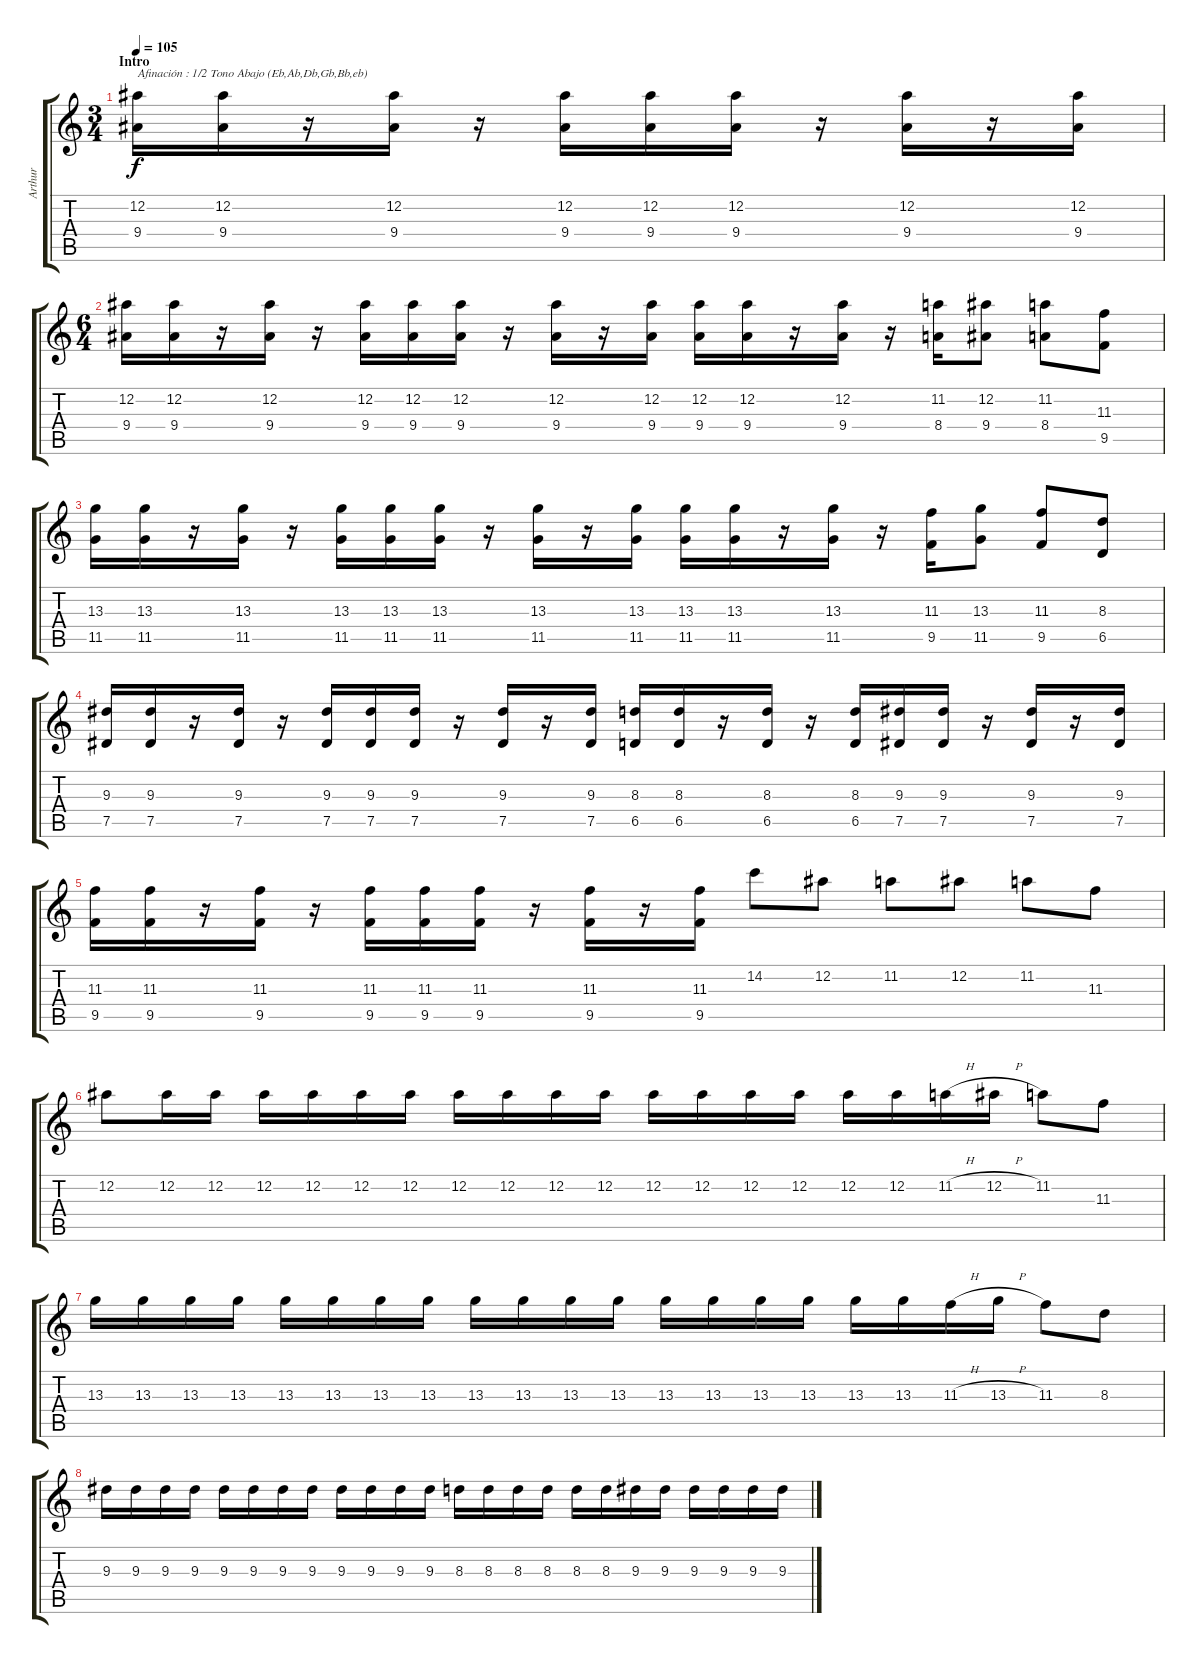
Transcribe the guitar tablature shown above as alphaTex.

\track ("Arthur" "Arthur") {instrument distortionguitar}
\staff {score tabs}
\tuning (Eb4 Bb3 Gb3 Db3 Ab2 Eb2) {hide}
\ts (3 4)
\section ("" "Intro")
\tempo 105
\clef g2
\ks c
(12.2 9.4).16{txt "Afinación : 1/2 Tono Abajo (Eb,Ab,Db,Gb,Bb,eb)" dy f instrument distortionguitar} (12.2 9.4).16 r.16 (12.2 9.4).16 r.16 (12.2 9.4).16 (12.2 9.4).16 (12.2 9.4).16 r.16 (12.2 9.4).16 r.16 (12.2 9.4).16 |
\ts (6 4)
(12.2 9.4).16 (12.2 9.4).16 r.16 (12.2 9.4).16 r.16 (12.2 9.4).16 (12.2 9.4).16 (12.2 9.4).16 r.16 (12.2 9.4).16 r.16 (12.2 9.4).16 (12.2 9.4).16 (12.2 9.4).16 r.16 (12.2 9.4).16 r.16 (11.2 8.4).16 (12.2 9.4).8 (11.2 8.4).8 (11.3 9.5).8 |
(13.3 11.5).16 (13.3 11.5).16 r.16 (13.3 11.5).16 r.16 (13.3 11.5).16 (13.3 11.5).16 (13.3 11.5).16 r.16 (13.3 11.5).16 r.16 (13.3 11.5).16 (13.3 11.5).16 (13.3 11.5).16 r.16 (13.3 11.5).16 r.16 (11.3 9.5).16 (13.3 11.5).8 (11.3 9.5).8 (8.3 6.5).8 |
(9.3 7.5).16 (9.3 7.5).16 r.16 (9.3 7.5).16 r.16 (9.3 7.5).16 (9.3 7.5).16 (9.3 7.5).16 r.16 (9.3 7.5).16 r.16 (9.3 7.5).16 (8.3 6.5).16 (8.3 6.5).16 r.16 (8.3 6.5).16 r.16 (8.3 6.5).16 (9.3 7.5).16 (9.3 7.5).16 r.16 (9.3 7.5).16 r.16 (9.3 7.5).16 |
(11.3 9.5).16 (11.3 9.5).16 r.16 (11.3 9.5).16 r.16 (11.3 9.5).16 (11.3 9.5).16 (11.3 9.5).16 r.16 (11.3 9.5).16 r.16 (11.3 9.5).16 14.2.8 12.2.8 11.2.8 12.2.8 11.2.8 11.3.8 |
12.2.8 12.2.16 12.2.16 12.2.16 12.2.16 12.2.16 12.2.16 12.2.16 12.2.16 12.2.16 12.2.16 12.2.16 12.2.16 12.2.16 12.2.16 12.2.16 12.2.16 11.2{h}.16 12.2{h}.16 11.2.8 11.3.8 |
13.3.16 13.3.16 13.3.16 13.3.16 13.3.16 13.3.16 13.3.16 13.3.16 13.3.16 13.3.16 13.3.16 13.3.16 13.3.16 13.3.16 13.3.16 13.3.16 13.3.16 13.3.16 11.3{h}.16 13.3{h}.16 11.3.8 8.3.8 |
9.3.16 9.3.16 9.3.16 9.3.16 9.3.16 9.3.16 9.3.16 9.3.16 9.3.16 9.3.16 9.3.16 9.3.16 8.3.16 8.3.16 8.3.16 8.3.16 8.3.16 8.3.16 9.3.16 9.3.16 9.3.16 9.3.16 9.3.16 9.3.16
